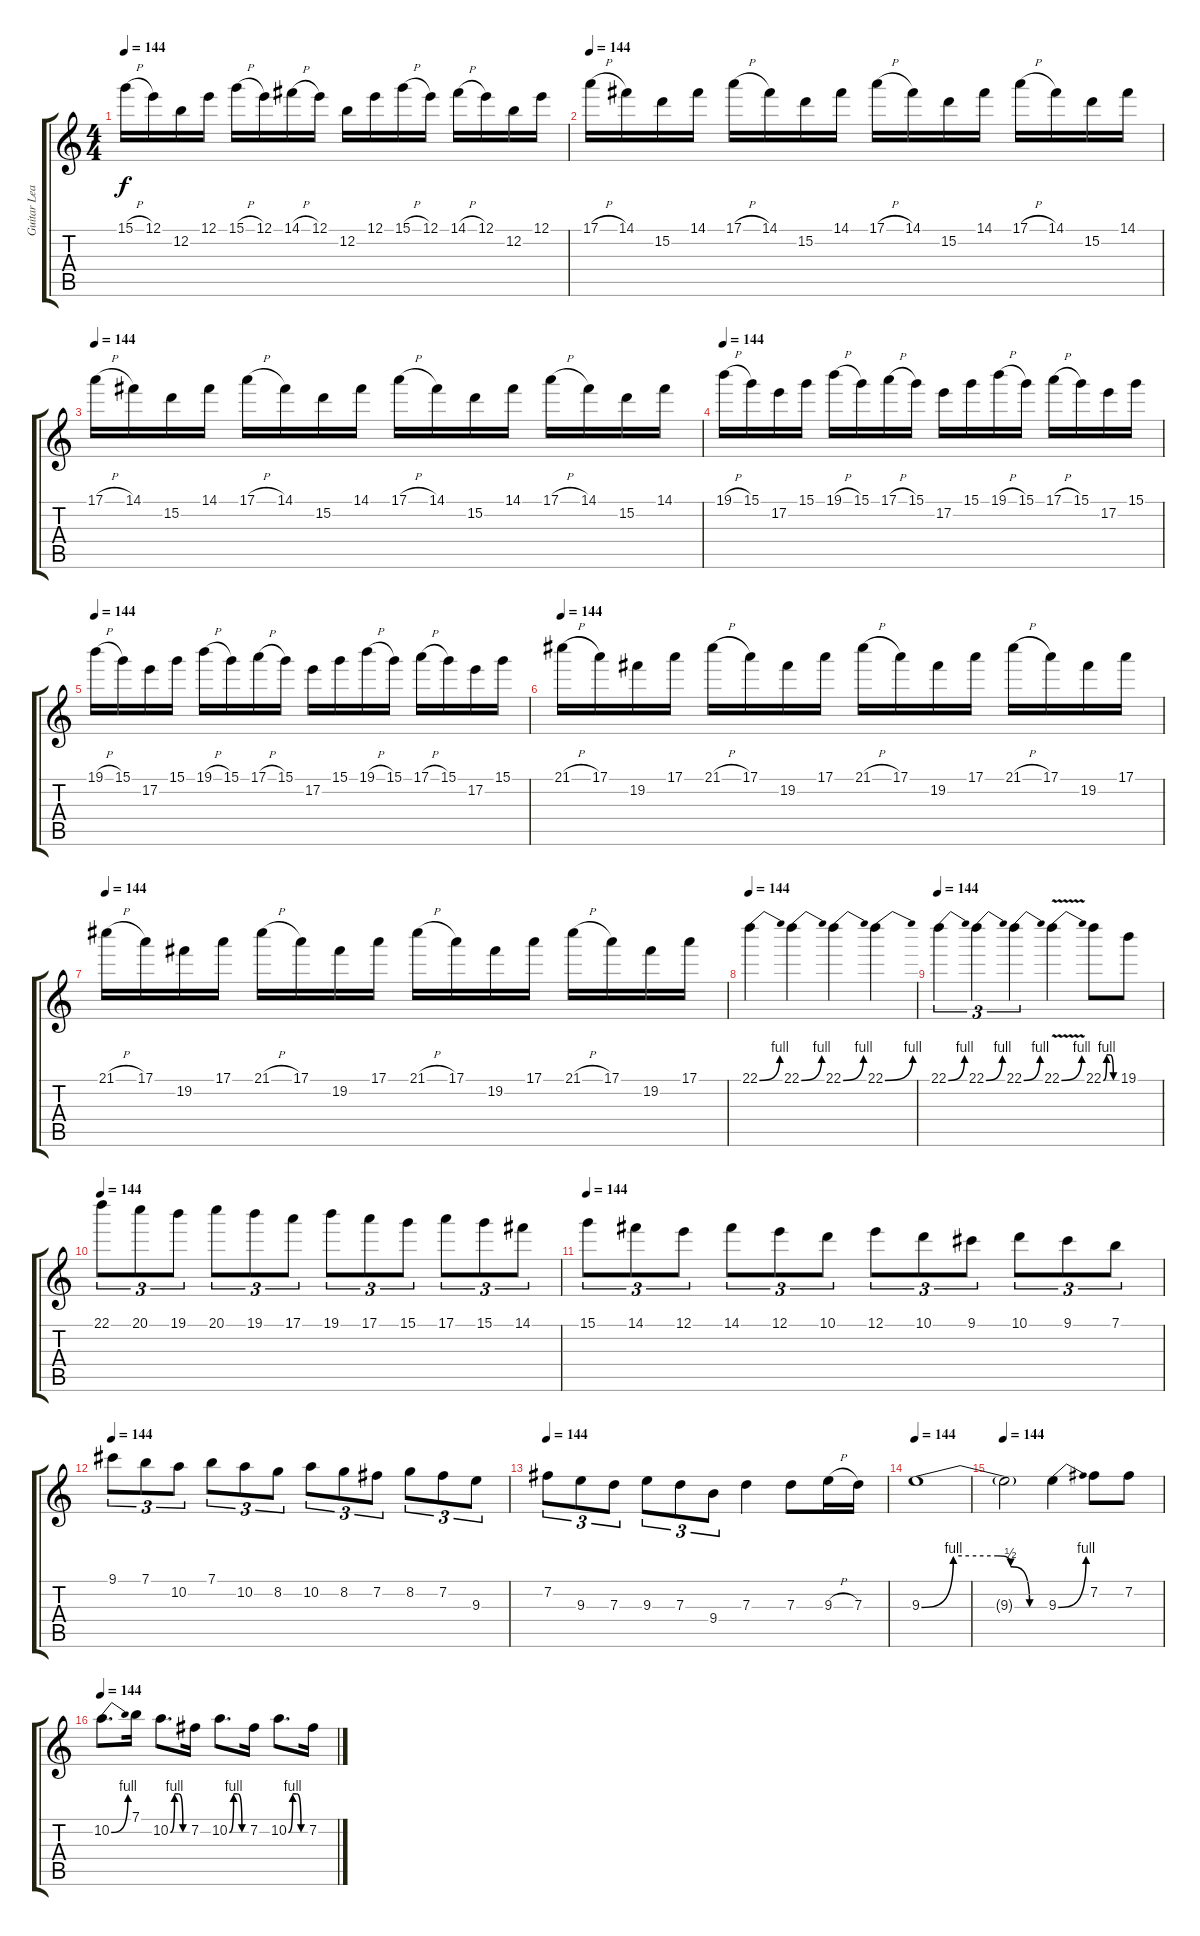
\track ("Guitar Lead (Solo)" "Guitar Lea") {instrument distortionguitar}
\staff {score tabs}
\tuning (E4 B3 G3 D3 A2 E2) {hide}
\ts (4 4)
\tempo 144
\clef g2
\ks c
15.1{h}.16{dy f} 12.1.16 12.2.16 12.1.16 15.1{h}.16 12.1.16 14.1{h}.16 12.1.16 12.2.16 12.1.16 15.1{h}.16 12.1.16 14.1{h}.16 12.1.16 12.2.16 12.1.16 |
\tempo 144
17.1{h}.16 14.1.16 15.2.16 14.1.16 17.1{h}.16 14.1.16 15.2.16 14.1.16 17.1{h}.16 14.1.16 15.2.16 14.1.16 17.1{h}.16 14.1.16 15.2.16 14.1.16 |
\tempo 144
17.1{h}.16 14.1.16 15.2.16 14.1.16 17.1{h}.16 14.1.16 15.2.16 14.1.16 17.1{h}.16 14.1.16 15.2.16 14.1.16 17.1{h}.16 14.1.16 15.2.16 14.1.16 |
\tempo 144
19.1{h}.16 15.1.16 17.2.16 15.1.16 19.1{h}.16 15.1.16 17.1{h}.16 15.1.16 17.2.16 15.1.16 19.1{h}.16 15.1.16 17.1{h}.16 15.1.16 17.2.16 15.1.16 |
\tempo 144
19.1{h}.16 15.1.16 17.2.16 15.1.16 19.1{h}.16 15.1.16 17.1{h}.16 15.1.16 17.2.16 15.1.16 19.1{h}.16 15.1.16 17.1{h}.16 15.1.16 17.2.16 15.1.16 |
\tempo 144
21.1{h}.16 17.1.16 19.2.16 17.1.16 21.1{h}.16 17.1.16 19.2.16 17.1.16 21.1{h}.16 17.1.16 19.2.16 17.1.16 21.1{h}.16 17.1.16 19.2.16 17.1.16 |
\tempo 144
21.1{h}.16 17.1.16 19.2.16 17.1.16 21.1{h}.16 17.1.16 19.2.16 17.1.16 21.1{h}.16 17.1.16 19.2.16 17.1.16 21.1{h}.16 17.1.16 19.2.16 17.1.16 |
\tempo 144
22.1{be (bend 0 0 60 4)}.4 22.1{be (bend 0 0 60 4)}.4 22.1{be (bend 0 0 60 4)}.4 22.1{be (bend 0 0 60 4)}.4 |
\tempo 144
22.1{be (bend 0 0 60 4)}.4{tu (3 2)} 22.1{be (bend 0 0 60 4)}.4{tu (3 2)} 22.1{be (bend 0 0 60 4)}.4{tu (3 2)} 22.1{be (bend 0 0 60 4) v}.4 22.1{be (custom 0 0 15 4 30 4 45 0 60 0)}.8 19.1.8 |
\tempo 144
22.1.8{tu (3 2)} 20.1.8{tu (3 2)} 19.1.8{tu (3 2)} 20.1.8{tu (3 2)} 19.1.8{tu (3 2)} 17.1.8{tu (3 2)} 19.1.8{tu (3 2)} 17.1.8{tu (3 2)} 15.1.8{tu (3 2)} 17.1.8{tu (3 2)} 15.1.8{tu (3 2)} 14.1.8{tu (3 2)} |
\tempo 144
15.1.8{tu (3 2)} 14.1.8{tu (3 2)} 12.1.8{tu (3 2)} 14.1.8{tu (3 2)} 12.1.8{tu (3 2)} 10.1.8{tu (3 2)} 12.1.8{tu (3 2)} 10.1.8{tu (3 2)} 9.1.8{tu (3 2)} 10.1.8{tu (3 2)} 9.1.8{tu (3 2)} 7.1.8{tu (3 2)} |
\tempo 144
9.1.8{tu (3 2)} 7.1.8{tu (3 2)} 10.2.8{tu (3 2)} 7.1.8{tu (3 2)} 10.2.8{tu (3 2)} 8.2.8{tu (3 2)} 10.2.8{tu (3 2)} 8.2.8{tu (3 2)} 7.2.8{tu (3 2)} 8.2.8{tu (3 2)} 7.2.8{tu (3 2)} 9.3.8{tu (3 2)} |
\tempo 144
7.2.8{tu (3 2)} 9.3.8{tu (3 2)} 7.3.8{tu (3 2)} 9.3.8{tu (3 2)} 7.3.8{tu (3 2)} 9.4.8{tu (3 2)} 7.3.4 7.3.8 9.3{h}.16 7.3.16 |
\tempo 144
9.3{be (custom 0 0 15 4 36 4 42 2 51 0 60 0)}.1{volume 15} |
\tempo 144
9.3{t}.2{volume 14} 9.3{be (bend 0 0 60 4)}.4 7.2.8 7.2.8 |
\tempo 144
10.2{be (bend 0 0 60 4)}.8{d volume 13} 7.1.16 10.2{be (custom 0 0 15 4 30 4 45 0 60 0)}.8{d} 7.2.16 10.2{be (custom 0 0 15 4 30 4 45 0 60 0)}.8{d} 7.2.16 10.2{be (custom 0 0 15 4 30 4 45 0 60 0)}.8{d} 7.2.16
